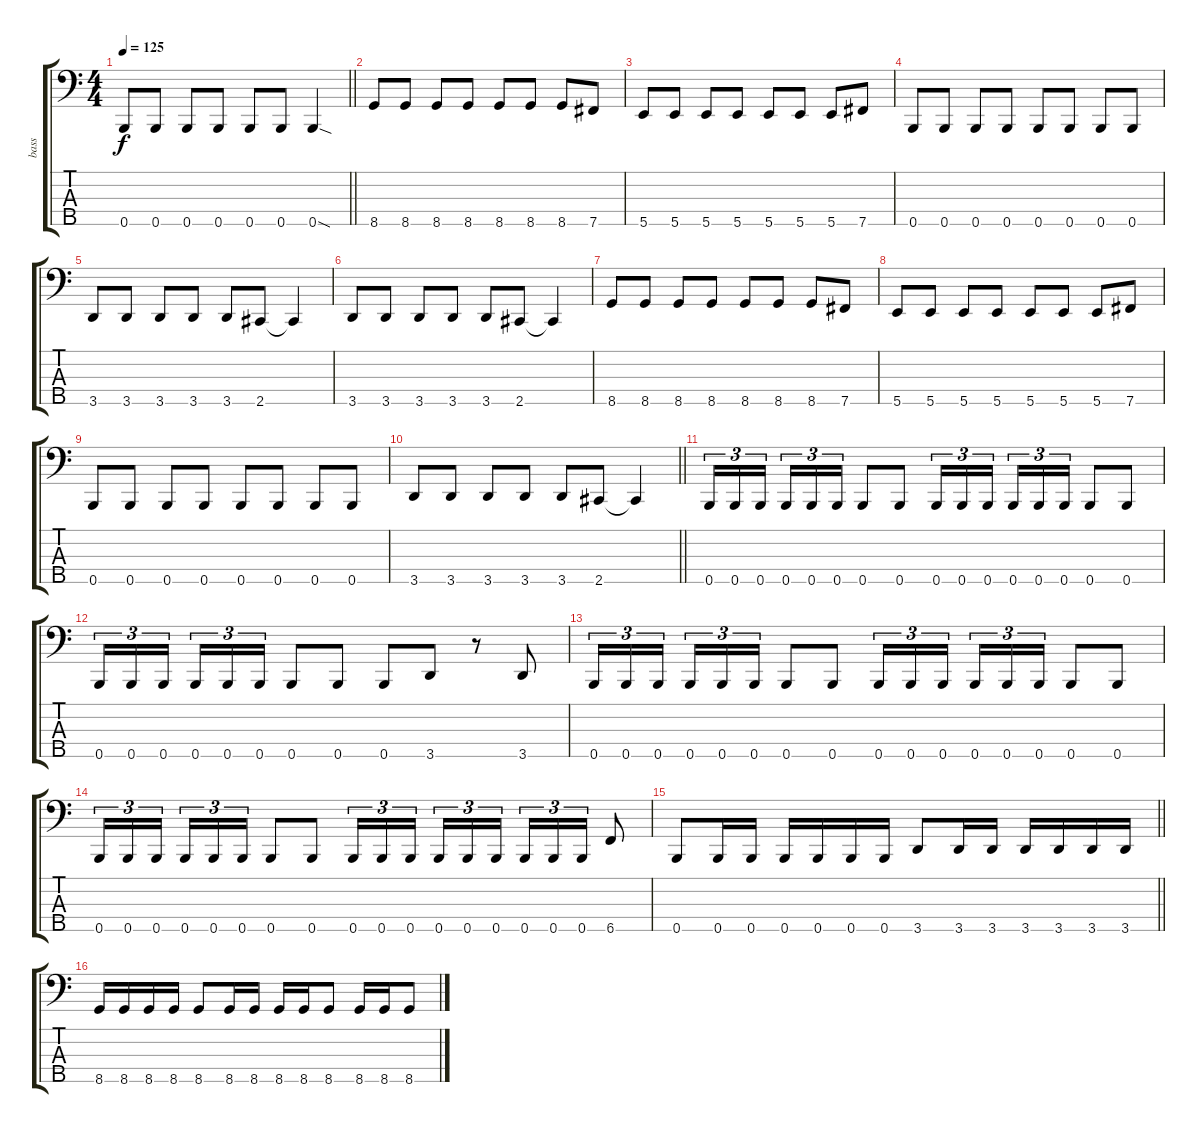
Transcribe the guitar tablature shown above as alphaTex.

\track ("bass" "bass") {instrument electricbassfinger}
\staff {score tabs}
\tuning (G2 D2 A1 E1 B0) {hide}
\ts (4 4)
\tempo 125
\clef f4
\barLineRight lightlight
\ks c
0.5.8{dy f} 0.5.8 0.5.8 0.5.8 0.5.8 0.5.8 0.5{sod}.4 |
8.5.8 8.5.8 8.5.8 8.5.8 8.5.8 8.5.8 8.5.8 7.5.8 |
5.5.8 5.5.8 5.5.8 5.5.8 5.5.8 5.5.8 5.5.8 7.5.8 |
0.5.8 0.5.8 0.5.8 0.5.8 0.5.8 0.5.8 0.5.8 0.5.8 |
3.5.8 3.5.8 3.5.8 3.5.8 3.5.8 2.5.8 2.5{t}.4 |
3.5.8 3.5.8 3.5.8 3.5.8 3.5.8 2.5.8 2.5{t}.4 |
8.5.8 8.5.8 8.5.8 8.5.8 8.5.8 8.5.8 8.5.8 7.5.8 |
5.5.8 5.5.8 5.5.8 5.5.8 5.5.8 5.5.8 5.5.8 7.5.8 |
0.5.8 0.5.8 0.5.8 0.5.8 0.5.8 0.5.8 0.5.8 0.5.8 |
\barLineRight lightlight
3.5.8 3.5.8 3.5.8 3.5.8 3.5.8 2.5.8 2.5{t}.4 |
0.5.16{tu (3 2)} 0.5.16{tu (3 2)} 0.5.16{tu (3 2) beam splitsecondary} 0.5.16{tu (3 2)} 0.5.16{tu (3 2)} 0.5.16{tu (3 2)} 0.5.8 0.5.8 0.5.16{tu (3 2)} 0.5.16{tu (3 2)} 0.5.16{tu (3 2) beam splitsecondary} 0.5.16{tu (3 2)} 0.5.16{tu (3 2)} 0.5.16{tu (3 2)} 0.5.8 0.5.8 |
0.5.16{tu (3 2)} 0.5.16{tu (3 2)} 0.5.16{tu (3 2) beam splitsecondary} 0.5.16{tu (3 2)} 0.5.16{tu (3 2)} 0.5.16{tu (3 2)} 0.5.8 0.5.8 0.5.8 3.5.8 r.8 3.5.8 |
0.5.16{tu (3 2)} 0.5.16{tu (3 2)} 0.5.16{tu (3 2) beam splitsecondary} 0.5.16{tu (3 2)} 0.5.16{tu (3 2)} 0.5.16{tu (3 2)} 0.5.8 0.5.8 0.5.16{tu (3 2)} 0.5.16{tu (3 2)} 0.5.16{tu (3 2) beam splitsecondary} 0.5.16{tu (3 2)} 0.5.16{tu (3 2)} 0.5.16{tu (3 2)} 0.5.8 0.5.8 |
0.5.16{tu (3 2)} 0.5.16{tu (3 2)} 0.5.16{tu (3 2) beam splitsecondary} 0.5.16{tu (3 2)} 0.5.16{tu (3 2)} 0.5.16{tu (3 2)} 0.5.8 0.5.8 0.5.16{tu (3 2)} 0.5.16{tu (3 2)} 0.5.16{tu (3 2) beam splitsecondary} 0.5.16{tu (3 2)} 0.5.16{tu (3 2)} 0.5.16{tu (3 2)} 0.5.16{tu (3 2)} 0.5.16{tu (3 2)} 0.5.16{tu (3 2)} 6.5.8 |
\barLineRight lightlight
0.5.8 0.5.16 0.5.16 0.5.16 0.5.16 0.5.16 0.5.16 3.5.8 3.5.16 3.5.16 3.5.16 3.5.16 3.5.16 3.5.16 |
8.5.16 8.5.16 8.5.16 8.5.16 8.5.8 8.5.16 8.5.16 8.5.16 8.5.16 8.5.8 8.5.16 8.5.16 8.5.8
